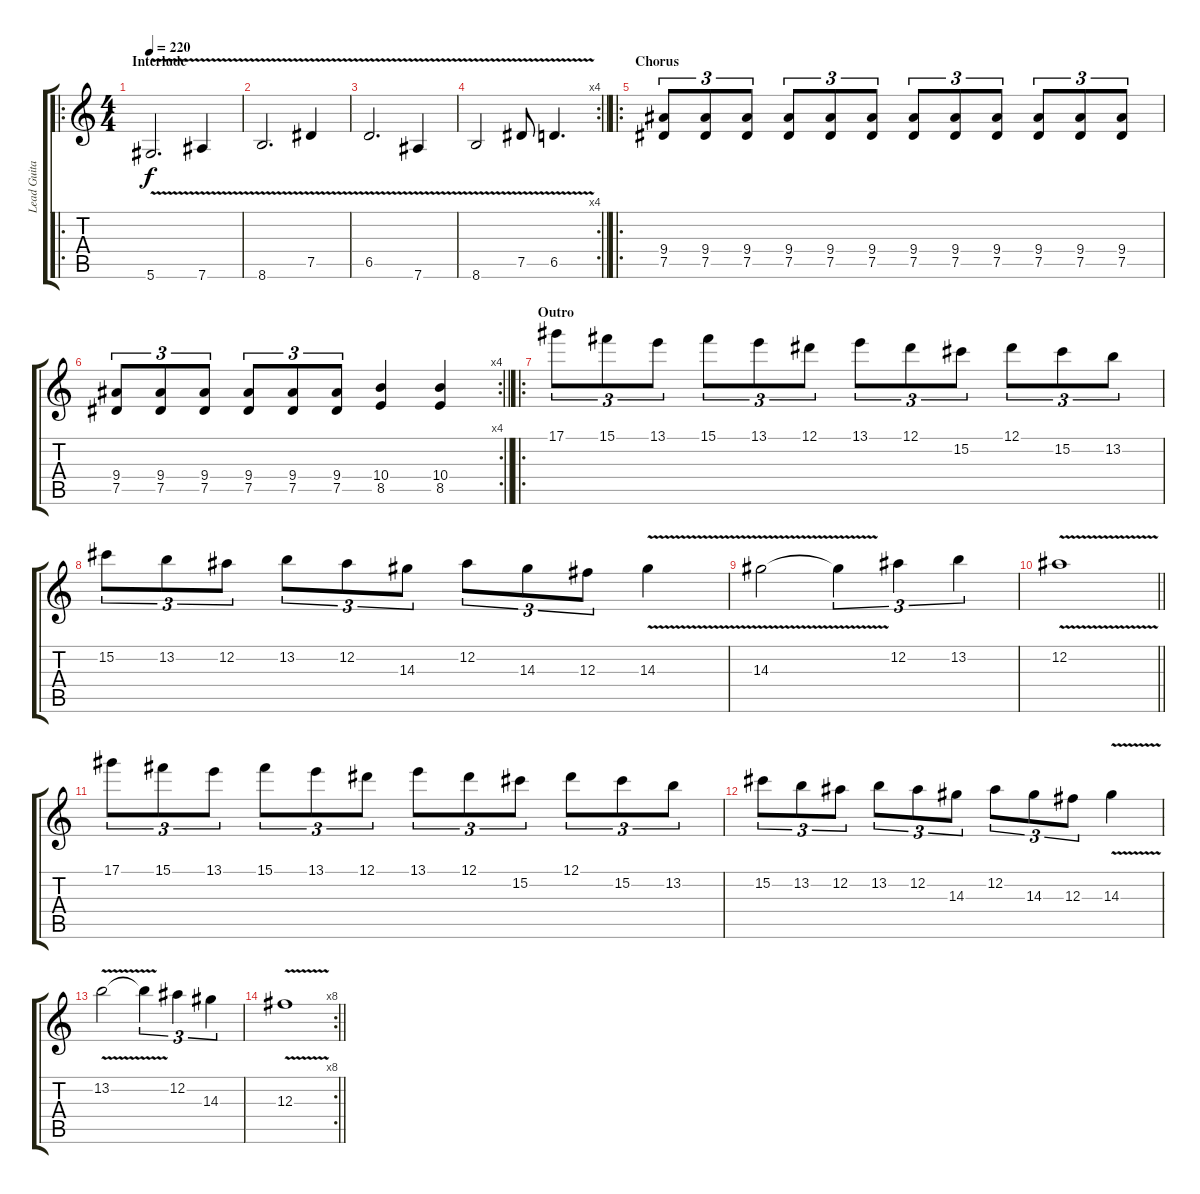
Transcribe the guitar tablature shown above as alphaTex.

\track ("Lead Guitar" "Lead Guita") {instrument distortionguitar}
\staff {score tabs}
\tuning (Eb4 Bb3 Gb3 Db3 Ab2 Eb2) {hide}
\ro
\ts (4 4)
\section ("" "Interlude")
\tempo 220
\clef g2
\ks c
5.6{v}.2{d dy f} 7.6{v}.4 |
8.6{v}.2{d} 7.5{v}.4 |
6.5{v}.2{d} 7.6{v}.4 |
\rc 4
\barLineRight lightlight
8.6{v}.2 7.5{v}.8 6.5{v}.4{d} |
\ro
\section ("" "Chorus")
(9.4 7.5).8{tu (3 2)} (9.4 7.5).8{tu (3 2)} (9.4 7.5).8{tu (3 2)} (9.4 7.5).8{tu (3 2)} (9.4 7.5).8{tu (3 2)} (9.4 7.5).8{tu (3 2)} (9.4 7.5).8{tu (3 2)} (9.4 7.5).8{tu (3 2)} (9.4 7.5).8{tu (3 2)} (9.4 7.5).8{tu (3 2)} (9.4 7.5).8{tu (3 2)} (9.4 7.5).8{tu (3 2)} |
\rc 4
\barLineRight lightlight
(9.4 7.5).8{tu (3 2)} (9.4 7.5).8{tu (3 2)} (9.4 7.5).8{tu (3 2)} (9.4 7.5).8{tu (3 2)} (9.4 7.5).8{tu (3 2)} (9.4 7.5).8{tu (3 2)} (10.4 8.5).4 (10.4 8.5).4 |
\ro
\section ("" "Outro")
17.1.8{tu (3 2)} 15.1.8{tu (3 2)} 13.1.8{tu (3 2)} 15.1.8{tu (3 2)} 13.1.8{tu (3 2)} 12.1.8{tu (3 2)} 13.1.8{tu (3 2)} 12.1.8{tu (3 2)} 15.2.8{tu (3 2)} 12.1.8{tu (3 2)} 15.2.8{tu (3 2)} 13.2.8{tu (3 2)} |
15.2.8{tu (3 2)} 13.2.8{tu (3 2)} 12.2.8{tu (3 2)} 13.2.8{tu (3 2)} 12.2.8{tu (3 2)} 14.3.8{tu (3 2)} 12.2.8{tu (3 2)} 14.3.8{tu (3 2)} 12.3.8{tu (3 2)} 14.3{v}.4 |
14.3{v}.2 14.3{t}.4{tu (3 2)} 12.2.4{tu (3 2)} 13.2.4{tu (3 2)} |
\barLineRight lightlight
12.2{v}.1 |
17.1.8{tu (3 2)} 15.1.8{tu (3 2)} 13.1.8{tu (3 2)} 15.1.8{tu (3 2)} 13.1.8{tu (3 2)} 12.1.8{tu (3 2)} 13.1.8{tu (3 2)} 12.1.8{tu (3 2)} 15.2.8{tu (3 2)} 12.1.8{tu (3 2)} 15.2.8{tu (3 2)} 13.2.8{tu (3 2)} |
15.2.8{tu (3 2)} 13.2.8{tu (3 2)} 12.2.8{tu (3 2)} 13.2.8{tu (3 2)} 12.2.8{tu (3 2)} 14.3.8{tu (3 2)} 12.2.8{tu (3 2)} 14.3.8{tu (3 2)} 12.3.8{tu (3 2)} 14.3{v}.4 |
13.2{v}.2 13.2{t}.4{tu (3 2)} 12.2.4{tu (3 2)} 14.3.4{tu (3 2)} |
\rc 8
\barLineRight lightlight
12.3{v}.1
